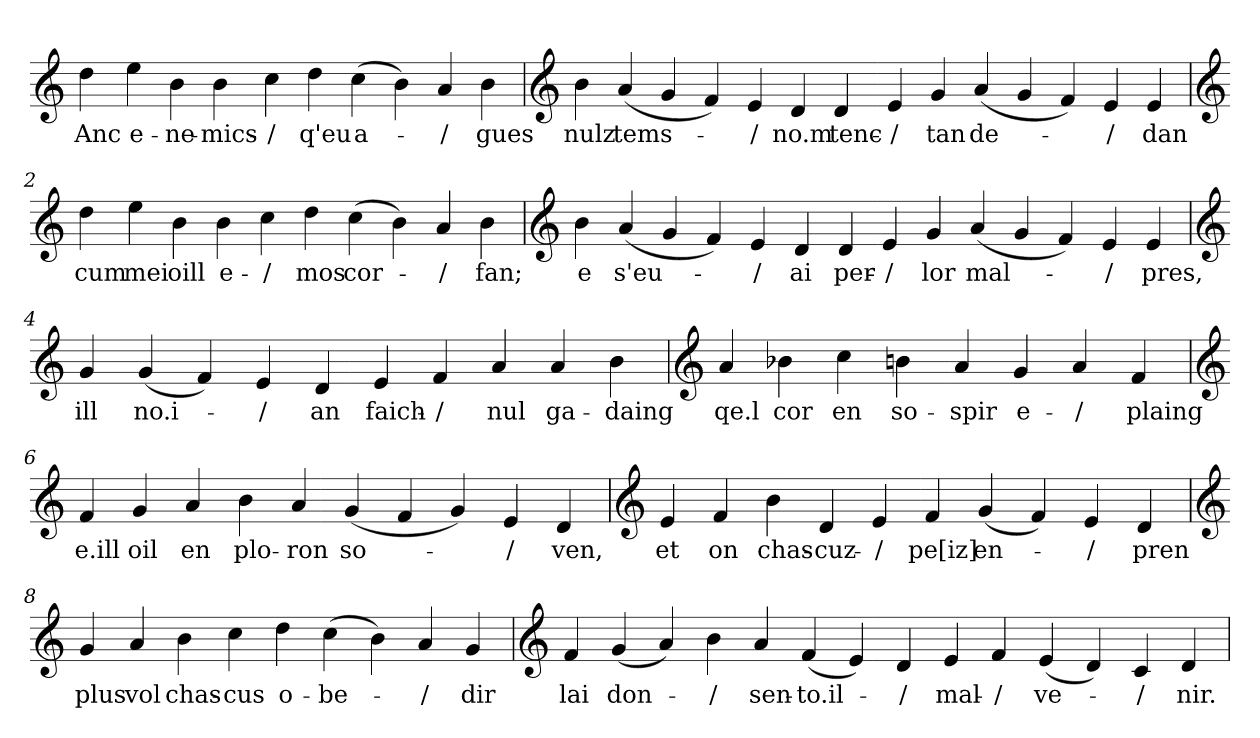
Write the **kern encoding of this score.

**kern	**text
*part1	*part1
*staff1	*staff1
*clefG2	*
=	=
4dd	Anc
4ee	e-
4b	-ne-
4b	-mics-
4cc	-/
4dd	q'eu
(4cc	a-
4b)	.
4a	-/
4b	gues
=1	=1
*clefG2	*
4b	nulz
(4a	tems-
4g	.
4f)	.
4e	-/
4d	no.m
4d	tenc-
4e	-/
4g	tan
(4a	de-
4g	.
4f)	.
4e	-/
4e	dan
=2	=2
*clefG2	*
4dd	cum
4ee	mei
4b	oill
4b	e-
4cc	-/
4dd	mos
(4cc	cor-
4b)	.
4a	-/
4b	fan;
=3	=3
*clefG2	*
4b	e
(4a	s'eu-
4g	.
4f)	.
4e	-/
4d	ai
4d	per-
4e	-/
4g	lor
(4a	mal-
4g	.
4f)	.
4e	-/
4e	pres,
=4	=4
*clefG2	*
4g	ill
(4g	no.i-
4f)	.
4e	-/
4d	an
4e	faich-
4f	-/
4a	nul
4a	ga-
4b	-daing
=5	=5
*clefG2	*
4a	qe.l
4b-X	cor
4cc	en
4bn	so-
4a	-spir
4g	e-
4a	-/
4f	plaing
=6	=6
*clefG2	*
4f	e.ill
4g	oil
4a	en
4b	plo-
4a	-ron
(4g	so-
4f	.
4g)	.
4e	-/
4d	ven,
=7	=7
*clefG2	*
4e	et
4f	on
4b	chas-
4d	-cuz-
4e	-/
4f	pe[iz]
(4g	en-
4f)	.
4e	-/
4d	pren
=8	=8
*clefG2	*
4g	plus
4a	vol
4b	chas-
4cc	-cus
4dd	o-
(4cc	-be-
4b)	.
4a	-/
4g	dir
=9	=9
*clefG2	*
4f	lai
(4g	don-
4a)	.
4b	-/
4a	sen-
(4f	-to.il-
4e)	.
4d	-/
4e	mal-
4f	-/
(4e	ve-
4d)	.
4c	-/
4d	nir.
=	=
*-	*-
